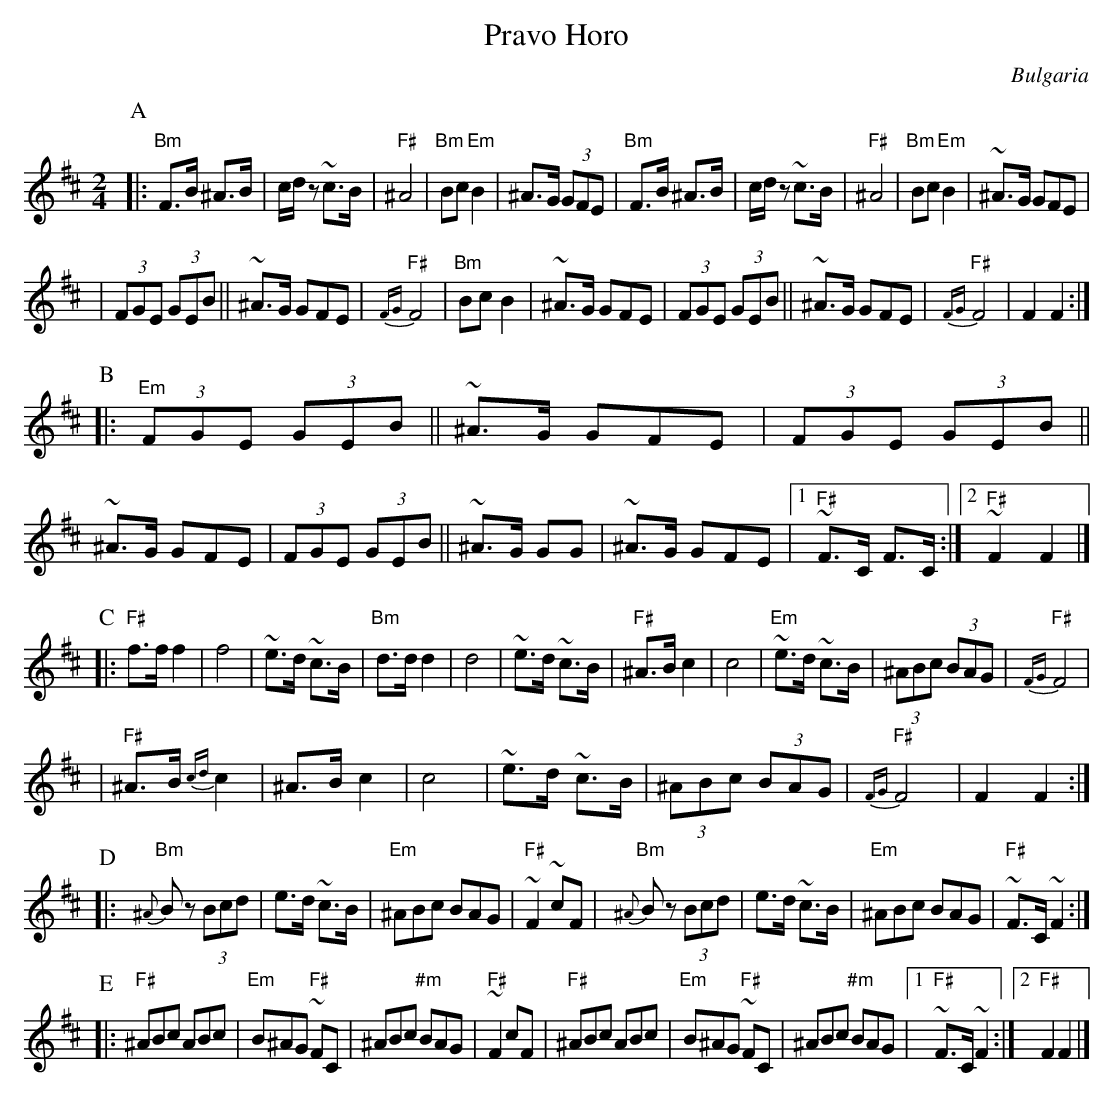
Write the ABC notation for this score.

X:1
T:Pravo Horo
O:Bulgaria
M:2/4
L:1/8
K:Bm
P:A
|: "Bm"F>B ^A>B | c/d/z ~c>B | "F#"^A4 | "Bm"Bc "Em"B2 | ^A>G (3GFE \
|  "Bm"F>B ^A>B | c/d/z ~c>B | "F#"^A4 | "Bm"Bc "Em"B2 | ~^A>G GFE |
| (3FGE (3GEB || ~^A>G GFE | "F#"{FG}F4 | "Bm"Bc B2 | ~^A>G GFE \
| (3FGE (3GEB || ~^A>G GFE | "F#"{FG}F4 | F2 F2 :|
P:B
|: "Em"(3FGE (3GEB || ~^A>G GFE | (3FGE (3GEB || ~^A>G GFE \
| (3FGE (3GEB || ~^A>G GG | ~^A>G G1FE |1 "F#"~F>C F>C :|2 "F#"~F2 F2 |]
P:C
|: "F#"f>f f2 | f4 | ~e>d ~c>B | "Bm"d>d d2 | d4 \
| ~e>d ~c>B | "F#"^A>B c2 | c4 | "Em"~e>d ~c>B | (3^ABc (3BAG | "F#"{FG}F4 |
| "F#"^A>B {cd}c2 | ^A>B c2 | c4 | ~e>d ~c>B |(3^ABc (3BAG | "F#"{FG}F4 | F2 F2 :|
P:D
|: "Bm"{^A}Bz (3Bcd | e>d ~c>B | "Em"^ABc BAG | "F#"~F2 ~cF \
|  "Bm"{^A}Bz (3Bcd | e>d ~c>B | "Em"^ABc BAG | "F#"~F>C ~F2 :|
P:E
|: "F#"^ABc ABc | "Em"B^AG "F#"~FC | ^ABc "#m"BAG | "F#"~F2 cF \
|  "F#"^ABc ABc | "Em"B^AG "F#"~FC | ^ABc "#m"BAG |1 "F#"~F>C ~F2 :|2 "F#"F2 F2 |]
